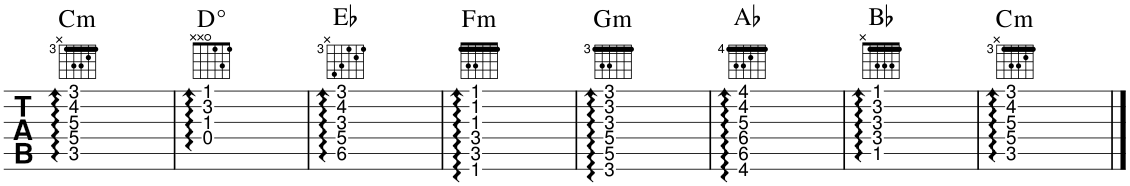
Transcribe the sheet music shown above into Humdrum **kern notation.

**kern	**harte
*part1	*part1
*staff1	*
*I"Guitare	*
*I'Guit.	*
*stria6	*
*	*
*k[]	*
*M4/4	*
=1	=1
!	!LO:H:kt=m
1C:: 1G:: 1c:: 1e-:: 1g::	C:min
=2	=2
!	!LO:H:kt=°
1D:: 1G#:: 1d:: 1f::	.
=3	=3
1E-:: 1G:: 1B-:: 1e-:: 1g::	Eb:maj
=4	=4
!	!LO:H:kt=m
1FF:: 1C:: 1F:: 1G#:: 1c:: 1f::	F:min
=5	=5
!	!LO:H:kt=m
1GG:: 1D:: 1G:: 1B-:: 1d:: 1g::	G:min
=6	=6
1GG#:: 1E-:: 1G#:: 1c:: 1e-:: 1g#::	Ab:maj
=7	=7
1BB-:: 1F:: 1B-:: 1d:: 1f::	Bb:maj
=8	=8
!	!LO:H:kt=m
1C:: 1G:: 1c:: 1e-:: 1g::	C:min
==	==
*-	*-
